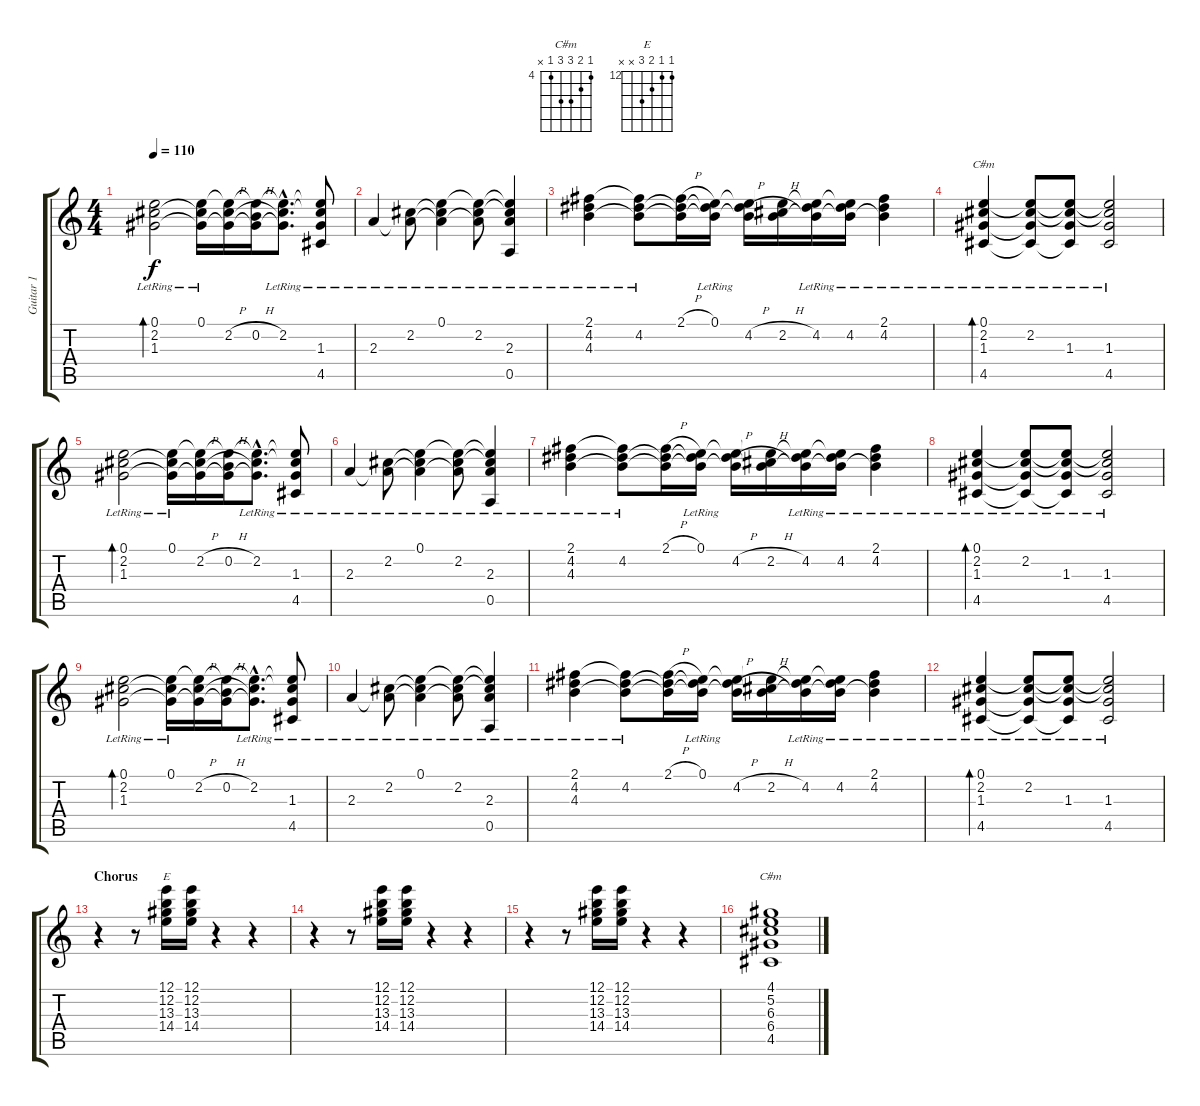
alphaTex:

\track ("Guitar 1" "Guitar 1") {instrument acousticguitarnylon}
\staff {score tabs}
\tuning (E4 B3 G3 D3 A2 E2) {hide}
\chord ("C#m" 4 5 1 x 4 x)
\chord ("E" 12 12 13 14 x x) {firstfret 12}
\chord ("C#m" 4 5 6 6 4 x) {firstfret 4}
\ts (4 4)
\tempo 110
\clef g2
\ks c
(0.1{lr} 2.2{lr} 1.3{lr}).2{bd 480 dy f} (0.1{lr} 2.2{t} 1.3{t}).16 (0.1{t} 2.2{h} 1.3{t}).16 (0.1{t} 0.2{h} 1.3{t}).16 (0.1{hac t} 2.2{hac lr} 1.3{hac t}).8{d} (0.1{t} 2.2{t} 1.3{lr} 4.5{lr}).8 |
2.3{lr}.4 (2.2{lr} 2.3{t}).8 (0.1{lr} 2.2{t} 2.3{t}).4 (0.1{t} 2.2{lr} 2.3{t}).8 (0.1{t} 2.2{t} 2.3{lr} 0.5{lr}).4 |
(2.1 4.2{lr} 4.3{lr}).4 (2.1{t} 4.2{lr} 4.3{t}).8 (2.1{h} 4.2{t} 4.3{t}).16 (0.1{lr} 4.2{t} 4.3{t}).16 (0.1{t} 4.2{h} 4.3{t}).16 (0.1{t} 2.2{h} 4.3{t}).16 (0.1{t} 4.2{lr} 4.3{t}).16 (0.1{t} 4.2{lr} 4.3{t}).16 (2.1{lr} 4.2{lr} 4.3{t}).4 |
(0.1{lr} 2.2{lr} 1.3{lr} 4.5{lr}).4{bd 480 ch "C#m"} (0.1{t} 2.2{lr} 1.3{t} 4.5{t}).8 (0.1{t} 2.2{t} 1.3{lr} 4.5{t}).8 (0.1{t} 2.2{t} 1.3{lr} 4.5{lr}).2 |
(0.1{lr} 2.2{lr} 1.3{lr}).2{bd 480} (0.1{lr} 2.2{t} 1.3{t}).16 (0.1{t} 2.2{h} 1.3{t}).16 (0.1{t} 0.2{h} 1.3{t}).16 (0.1{hac t} 2.2{hac lr} 1.3{hac t}).8{d} (0.1{t} 2.2{t} 1.3{lr} 4.5{lr}).8 |
2.3{lr}.4 (2.2{lr} 2.3{t}).8 (0.1{lr} 2.2{t} 2.3{t}).4 (0.1{t} 2.2{lr} 2.3{t}).8 (0.1{t} 2.2{t} 2.3{lr} 0.5{lr}).4 |
(2.1 4.2{lr} 4.3{lr}).4 (2.1{t} 4.2{lr} 4.3{t}).8 (2.1{h} 4.2{t} 4.3{t}).16 (0.1{lr} 4.2{t} 4.3{t}).16 (0.1{t} 4.2{h} 4.3{t}).16 (0.1{t} 2.2{h} 4.3{t}).16 (0.1{t} 4.2{lr} 4.3{t}).16 (0.1{t} 4.2{lr} 4.3{t}).16 (2.1{lr} 4.2{lr} 4.3{t}).4 |
(0.1{lr} 2.2{lr} 1.3{lr} 4.5{lr}).4{bd 480} (0.1{t} 2.2{lr} 1.3{t} 4.5{t}).8 (0.1{t} 2.2{t} 1.3{lr} 4.5{t}).8 (0.1{t} 2.2{t} 1.3{lr} 4.5{lr}).2 |
(0.1{lr} 2.2{lr} 1.3{lr}).2{bd 480} (0.1{lr} 2.2{t} 1.3{t}).16 (0.1{t} 2.2{h} 1.3{t}).16 (0.1{t} 0.2{h} 1.3{t}).16 (0.1{hac t} 2.2{hac lr} 1.3{hac t}).8{d} (0.1{t} 2.2{t} 1.3{lr} 4.5{lr}).8 |
2.3{lr}.4 (2.2{lr} 2.3{t}).8 (0.1{lr} 2.2{t} 2.3{t}).4 (0.1{t} 2.2{lr} 2.3{t}).8 (0.1{t} 2.2{t} 2.3{lr} 0.5{lr}).4 |
(2.1 4.2{lr} 4.3{lr}).4 (2.1{t} 4.2{lr} 4.3{t}).8 (2.1{h} 4.2{t} 4.3{t}).16 (0.1{lr} 4.2{t} 4.3{t}).16 (0.1{t} 4.2{h} 4.3{t}).16 (0.1{t} 2.2{h} 4.3{t}).16 (0.1{t} 4.2{lr} 4.3{t}).16 (0.1{t} 4.2{lr} 4.3{t}).16 (2.1{lr} 4.2{lr} 4.3{t}).4 |
(0.1{lr} 2.2{lr} 1.3{lr} 4.5{lr}).4{bd 480} (0.1{t} 2.2{lr} 1.3{t} 4.5{t}).8 (0.1{t} 2.2{t} 1.3{lr} 4.5{t}).8 (0.1{t} 2.2{t} 1.3{lr} 4.5{lr}).2 |
\section ("" "Chorus")
r.4{instrument distortionguitar} r.8 (12.1 12.2 13.3 14.4).16{ch "E"} (12.1 12.2 13.3 14.4).16 r.4 r.4 |
r.4 r.8 (12.1 12.2 13.3 14.4).16 (12.1 12.2 13.3 14.4).16 r.4 r.4 |
r.4 r.8 (12.1 12.2 13.3 14.4).16 (12.1 12.2 13.3 14.4).16 r.4 r.4 |
(4.1 5.2 6.3 6.4 4.5).1{ch "C#m"}
